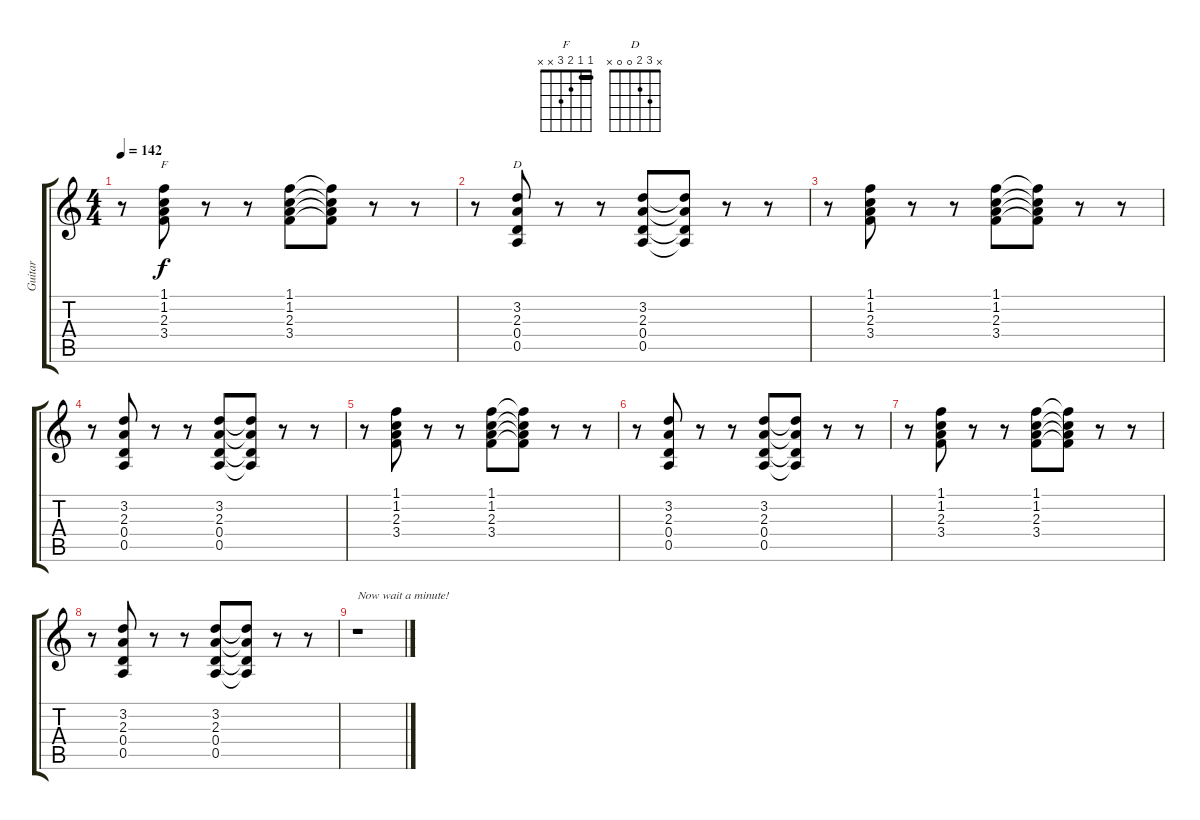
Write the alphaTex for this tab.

\track ("Guitar" "Guitar") {instrument electricguitarjazz}
\staff {score tabs}
\tuning (E4 B3 G3 D3 A2 E2) {hide}
\chord ("F" 1 1 2 3 x x) {barre 1}
\chord ("D" x 3 2 0 0 x)
\ts (4 4)
\tempo 142
\clef g2
\ks c
r.8{dy f} (1.1 1.2 2.3 3.4).8{ch "F"} r.8 r.8 (1.1 1.2 2.3 3.4).8 (1.1{t} 1.2{t} 2.3{t} 3.4{t}).8 r.8 r.8 |
r.8 (3.2 2.3 0.4 0.5).8{ch "D"} r.8 r.8 (3.2 2.3 0.4 0.5).8 (3.2{t} 2.3{t} 0.4{t} 0.5{t}).8 r.8 r.8 |
r.8 (1.1 1.2 2.3 3.4).8 r.8 r.8 (1.1 1.2 2.3 3.4).8 (1.1{t} 1.2{t} 2.3{t} 3.4{t}).8 r.8 r.8 |
r.8 (3.2 2.3 0.4 0.5).8 r.8 r.8 (3.2 2.3 0.4 0.5).8 (3.2{t} 2.3{t} 0.4{t} 0.5{t}).8 r.8 r.8 |
r.8 (1.1 1.2 2.3 3.4).8 r.8 r.8 (1.1 1.2 2.3 3.4).8 (1.1{t} 1.2{t} 2.3{t} 3.4{t}).8 r.8 r.8 |
r.8 (3.2 2.3 0.4 0.5).8 r.8 r.8 (3.2 2.3 0.4 0.5).8 (3.2{t} 2.3{t} 0.4{t} 0.5{t}).8 r.8 r.8 |
r.8 (1.1 1.2 2.3 3.4).8 r.8 r.8 (1.1 1.2 2.3 3.4).8 (1.1{t} 1.2{t} 2.3{t} 3.4{t}).8 r.8 r.8 |
r.8 (3.2 2.3 0.4 0.5).8 r.8 r.8 (3.2 2.3 0.4 0.5).8 (3.2{t} 2.3{t} 0.4{t} 0.5{t}).8 r.8 r.8 |
r.1{txt "Now wait a minute!"}
